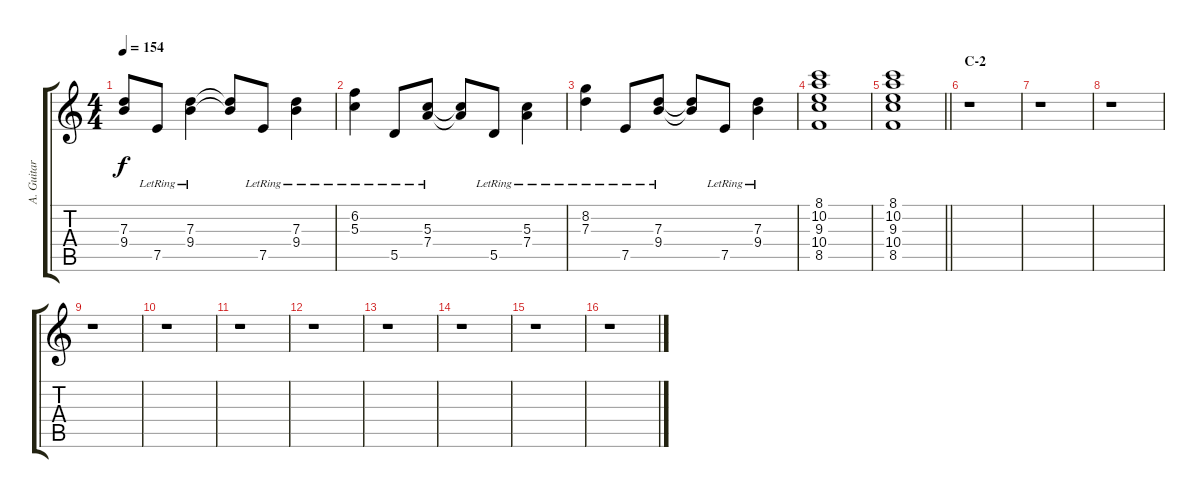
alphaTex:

\track ("A. Guitar" "A. Guitar") {instrument acousticguitarsteel}
\staff {score tabs}
\tuning (E4 B3 G3 D3 A2 E2) {hide}
\ts (4 4)
\tempo 154
\clef g2
\ks c
(7.3{t} 9.4{t}).8{dy f} 7.5{lr}.8 (7.3{lr} 9.4{lr}).4 (7.3{t} 9.4{t}).8 7.5{lr}.8 (7.3{lr} 9.4{lr}).4 |
(6.2{lr} 5.3{lr}).4 5.5{lr}.8 (5.3{lr} 7.4{lr}).8 (5.3{t} 7.4{t}).8 5.5{lr}.8 (5.3{lr} 7.4{lr}).4 |
(8.2{lr} 7.3{lr}).4 7.5{lr}.8 (7.3{lr} 9.4{lr}).8 (7.3{t} 9.4{t}).8 7.5{lr}.8 (7.3{lr} 9.4{lr}).4 |
(8.1 10.2 9.3 10.4 8.5).1 |
\barLineRight lightlight
(8.1 10.2 9.3 10.4 8.5).1 |
\section ("" "C-2")
r.1 |
r.1 |
r.1 |
r.1 |
r.1 |
r.1 |
r.1 |
r.1 |
r.1 |
r.1 |
r.1
